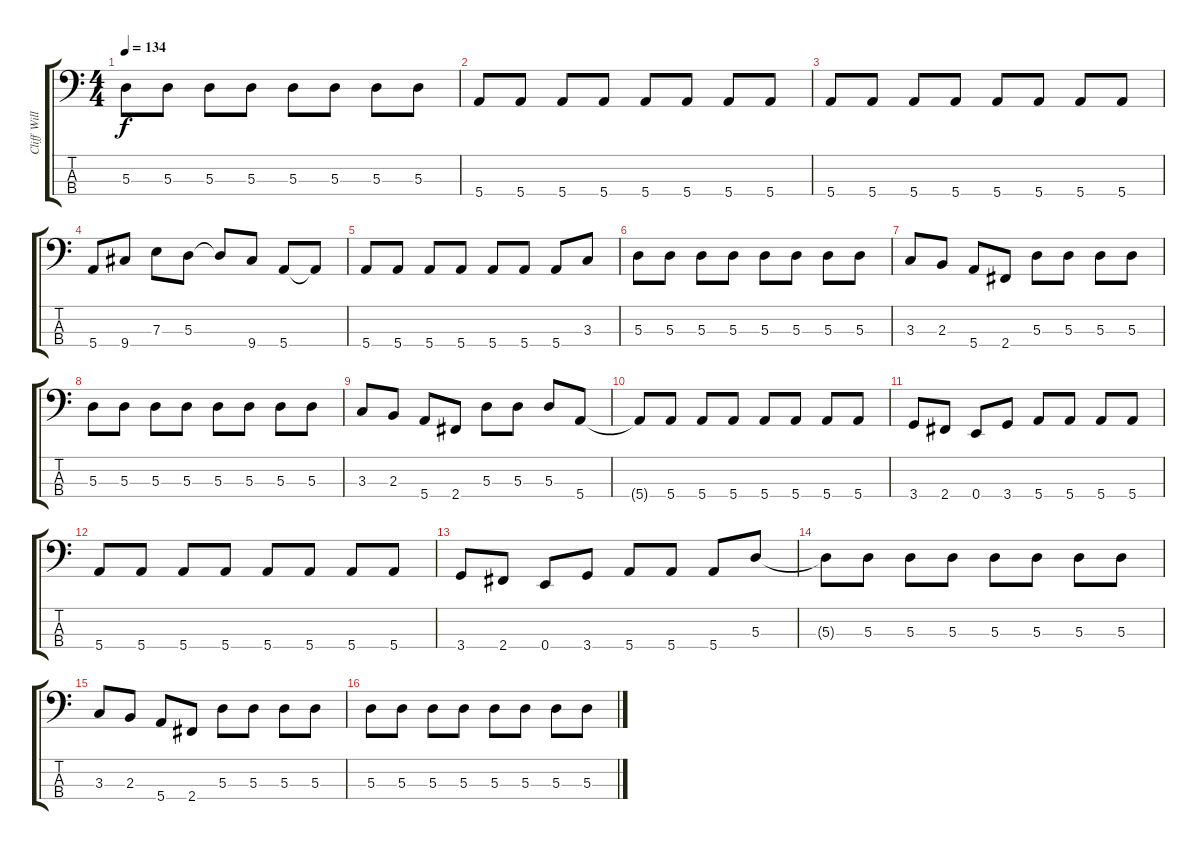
\track ("Cliff Williams" "Cliff Will") {instrument electricbassfinger}
\staff {score tabs}
\tuning (G2 D2 A1 E1) {hide}
\ts (4 4)
\tempo 134
\clef f4
\ks c
5.3.8{dy f} 5.3.8 5.3.8 5.3.8 5.3.8 5.3.8 5.3.8 5.3.8 |
5.4.8 5.4.8 5.4.8 5.4.8 5.4.8 5.4.8 5.4.8 5.4.8 |
5.4.8 5.4.8 5.4.8 5.4.8 5.4.8 5.4.8 5.4.8 5.4.8 |
5.4.8 9.4.8 7.3.8 5.3.8 5.3{t}.8 9.4.8 5.4.8 5.4{t}.8 |
5.4.8 5.4.8 5.4.8 5.4.8 5.4.8 5.4.8 5.4.8 3.3.8 |
5.3.8 5.3.8 5.3.8 5.3.8 5.3.8 5.3.8 5.3.8 5.3.8 |
3.3.8 2.3.8 5.4.8 2.4.8 5.3.8 5.3.8 5.3.8 5.3.8 |
5.3.8 5.3.8 5.3.8 5.3.8 5.3.8 5.3.8 5.3.8 5.3.8 |
3.3.8 2.3.8 5.4.8 2.4.8 5.3.8 5.3.8 5.3.8 5.4.8 |
5.4{t}.8 5.4.8 5.4.8 5.4.8 5.4.8 5.4.8 5.4.8 5.4.8 |
3.4.8 2.4.8 0.4.8 3.4.8 5.4.8 5.4.8 5.4.8 5.4.8 |
5.4.8 5.4.8 5.4.8 5.4.8 5.4.8 5.4.8 5.4.8 5.4.8 |
3.4.8 2.4.8 0.4.8 3.4.8 5.4.8 5.4.8 5.4.8 5.3.8 |
5.3{t}.8 5.3.8 5.3.8 5.3.8 5.3.8 5.3.8 5.3.8 5.3.8 |
3.3.8 2.3.8 5.4.8 2.4.8 5.3.8 5.3.8 5.3.8 5.3.8 |
5.3.8 5.3.8 5.3.8 5.3.8 5.3.8 5.3.8 5.3.8 5.3.8
